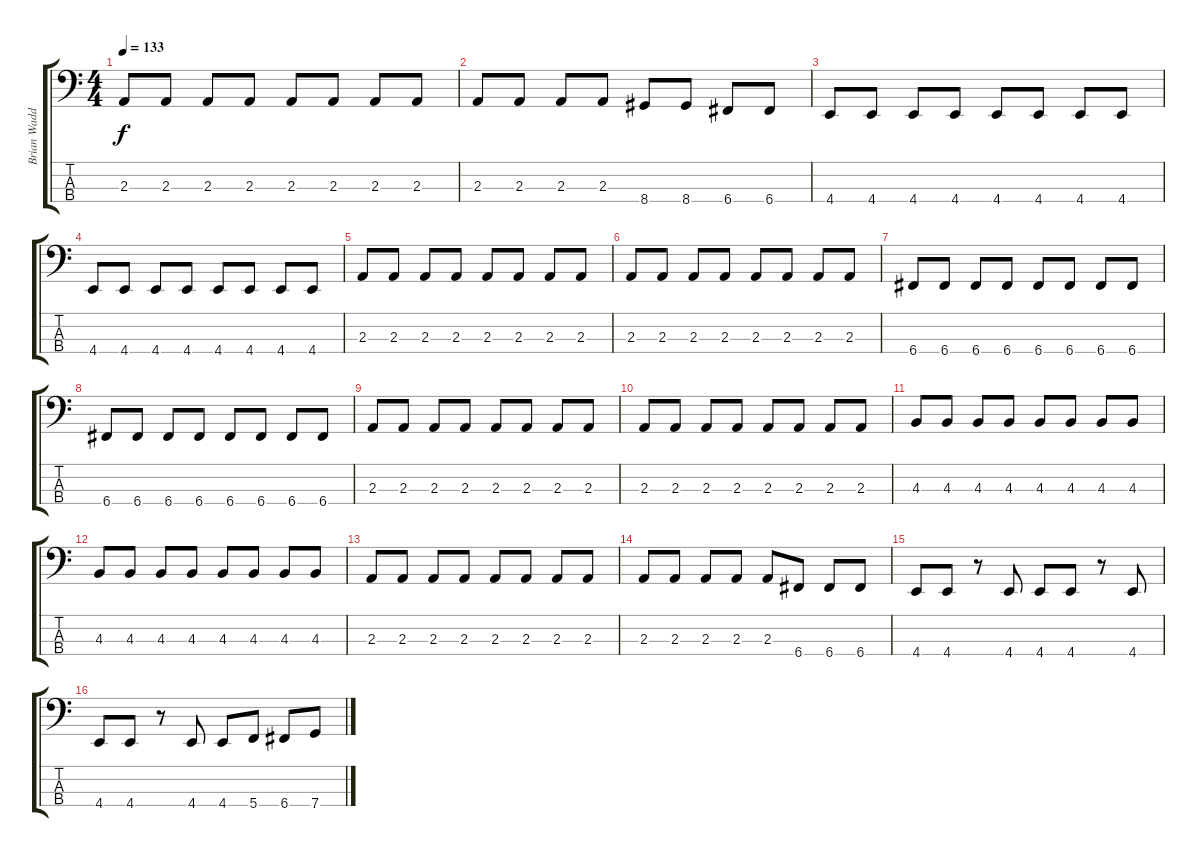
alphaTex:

\track ("Brian Waddell" "Brian Wadd") {instrument electricbasspick}
\staff {score tabs}
\tuning (G2 C2 G1 C1) {hide}
\ts (4 4)
\tempo 133
\clef f4
\ks c
2.3.8{txt "" dy f} 2.3.8{txt ""} 2.3.8{txt ""} 2.3.8{txt ""} 2.3.8{txt ""} 2.3.8{txt ""} 2.3.8{txt ""} 2.3.8{txt ""} |
2.3.8{txt ""} 2.3.8{txt ""} 2.3.8{txt ""} 2.3.8{txt ""} 8.4.8{txt ""} 8.4.8{txt ""} 6.4.8{txt ""} 6.4.8{txt ""} |
4.4.8{txt ""} 4.4.8{txt ""} 4.4.8{txt ""} 4.4.8{txt ""} 4.4.8{txt ""} 4.4.8{txt ""} 4.4.8{txt ""} 4.4.8{txt ""} |
4.4.8{txt ""} 4.4.8{txt ""} 4.4.8{txt ""} 4.4.8{txt ""} 4.4.8{txt ""} 4.4.8{txt ""} 4.4.8{txt ""} 4.4.8{txt ""} |
2.3.8{txt ""} 2.3.8{txt ""} 2.3.8{txt ""} 2.3.8{txt ""} 2.3.8{txt ""} 2.3.8{txt ""} 2.3.8{txt ""} 2.3.8{txt ""} |
2.3.8{txt ""} 2.3.8{txt ""} 2.3.8{txt ""} 2.3.8{txt ""} 2.3.8{txt ""} 2.3.8{txt ""} 2.3.8{txt ""} 2.3.8{txt ""} |
6.4.8{txt ""} 6.4.8{txt ""} 6.4.8{txt ""} 6.4.8{txt ""} 6.4.8{txt ""} 6.4.8{txt ""} 6.4.8{txt ""} 6.4.8{txt ""} |
6.4.8{txt ""} 6.4.8{txt ""} 6.4.8{txt ""} 6.4.8{txt ""} 6.4.8{txt ""} 6.4.8{txt ""} 6.4.8{txt ""} 6.4.8{txt ""} |
2.3.8{txt ""} 2.3.8{txt ""} 2.3.8{txt ""} 2.3.8{txt ""} 2.3.8{txt ""} 2.3.8{txt ""} 2.3.8{txt ""} 2.3.8{txt ""} |
2.3.8{txt ""} 2.3.8{txt ""} 2.3.8{txt ""} 2.3.8{txt ""} 2.3.8{txt ""} 2.3.8{txt ""} 2.3.8{txt ""} 2.3.8{txt ""} |
4.3.8{txt ""} 4.3.8{txt ""} 4.3.8{txt ""} 4.3.8{txt ""} 4.3.8{txt ""} 4.3.8{txt ""} 4.3.8{txt ""} 4.3.8{txt ""} |
4.3.8{txt ""} 4.3.8{txt ""} 4.3.8{txt ""} 4.3.8{txt ""} 4.3.8{txt ""} 4.3.8{txt ""} 4.3.8{txt ""} 4.3.8{txt ""} |
2.3.8{txt ""} 2.3.8{txt ""} 2.3.8{txt ""} 2.3.8{txt ""} 2.3.8{txt ""} 2.3.8{txt ""} 2.3.8{txt ""} 2.3.8{txt ""} |
2.3.8{txt ""} 2.3.8{txt ""} 2.3.8{txt ""} 2.3.8{txt ""} 2.3.8{txt ""} 6.4.8{txt ""} 6.4.8{txt ""} 6.4.8{txt ""} |
4.4.8{txt ""} 4.4.8{txt ""} r.8{txt ""} 4.4.8{txt ""} 4.4.8{txt ""} 4.4.8{txt ""} r.8{txt ""} 4.4.8{txt ""} |
4.4.8{txt ""} 4.4.8{txt ""} r.8{txt ""} 4.4.8{txt ""} 4.4.8{txt ""} 5.4.8{txt ""} 6.4.8{txt ""} 7.4.8{txt ""}
